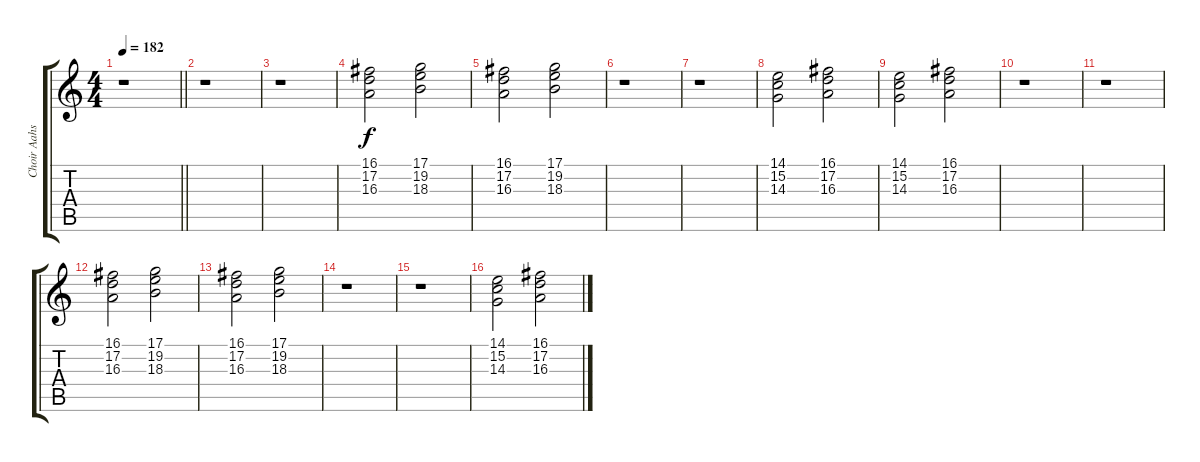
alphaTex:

\track ("Choir Aahs/ Sawttoth/Synth String 1" "Choir Aahs") {instrument choiraahs}
\staff {score tabs}
\tuning (D4 A3 F3 C3 G2 D2) {hide}
\ts (4 4)
\tempo 182
\clef g2
\barLineRight lightlight
\ks c
r.1{dy f} |
r.1 |
r.1 |
(16.1 17.2 16.3).2{volume 9 instrument synthstrings1} (17.1 19.2 18.3).2 |
(16.1 17.2 16.3).2{volume 9 instrument synthstrings1} (17.1 19.2 18.3).2 |
r.1 |
r.1 |
(14.1 15.2 14.3).2{volume 9 instrument synthstrings1} (16.1 17.2 16.3).2 |
(14.1 15.2 14.3).2{volume 9 instrument synthstrings1} (16.1 17.2 16.3).2 |
r.1 |
r.1 |
(16.1 17.2 16.3).2{volume 9 instrument synthstrings1} (17.1 19.2 18.3).2 |
(16.1 17.2 16.3).2{volume 9 instrument synthstrings1} (17.1 19.2 18.3).2 |
r.1 |
r.1 |
(14.1 15.2 14.3).2{volume 9 instrument synthstrings1} (16.1 17.2 16.3).2
